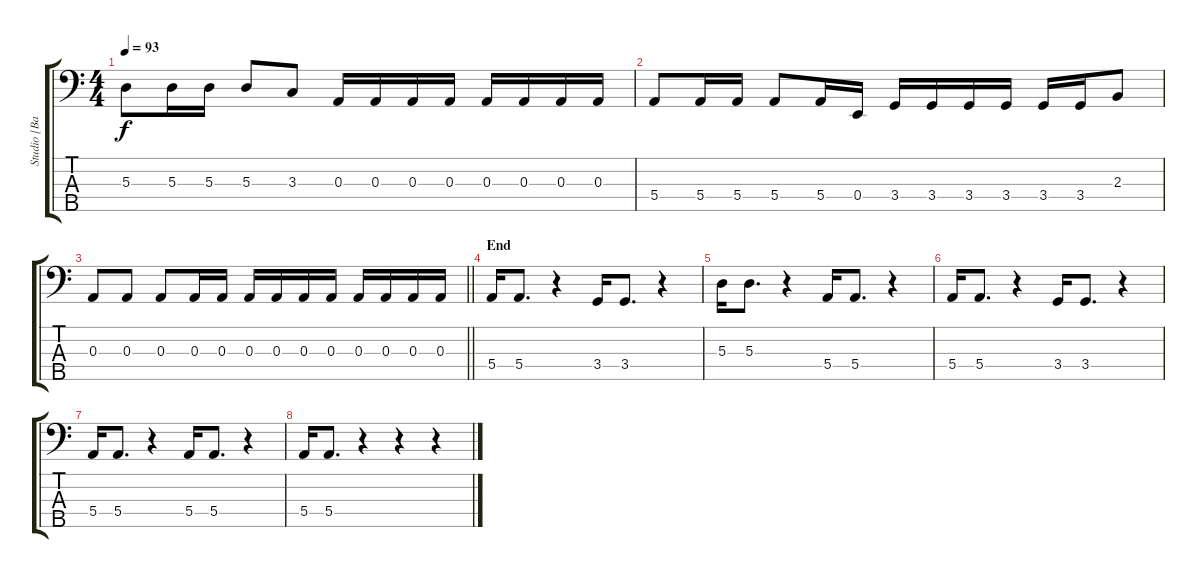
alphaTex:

\track ("Studio [Bass]" "Studio [Ba") {instrument electricbasspick}
\staff {score tabs}
\tuning (G2 D2 A1 E1 B0) {hide}
\ts (4 4)
\tempo 93
\clef f4
\ks c
5.3.8{dy f} 5.3.16 5.3.16 5.3.8 3.3.8 0.3.16 0.3.16 0.3.16 0.3.16 0.3.16 0.3.16 0.3.16 0.3.16 |
5.4.8 5.4.16 5.4.16 5.4.8 5.4.16 0.4.16 3.4.16 3.4.16 3.4.16 3.4.16 3.4.16 3.4.16 2.3.8 |
\barLineRight lightlight
0.3.8 0.3.8 0.3.8 0.3.16 0.3.16 0.3.16 0.3.16 0.3.16 0.3.16 0.3.16 0.3.16 0.3.16 0.3.16 |
\section ("" "End")
5.4.16 5.4.8{d} r.4 3.4.16 3.4.8{d} r.4 |
5.3.16 5.3.8{d} r.4 5.4.16 5.4.8{d} r.4 |
5.4.16 5.4.8{d} r.4 3.4.16 3.4.8{d} r.4 |
5.4.16 5.4.8{d} r.4 5.4.16 5.4.8{d} r.4 |
5.4.16 5.4.8{d} r.4 r.4 r.4
